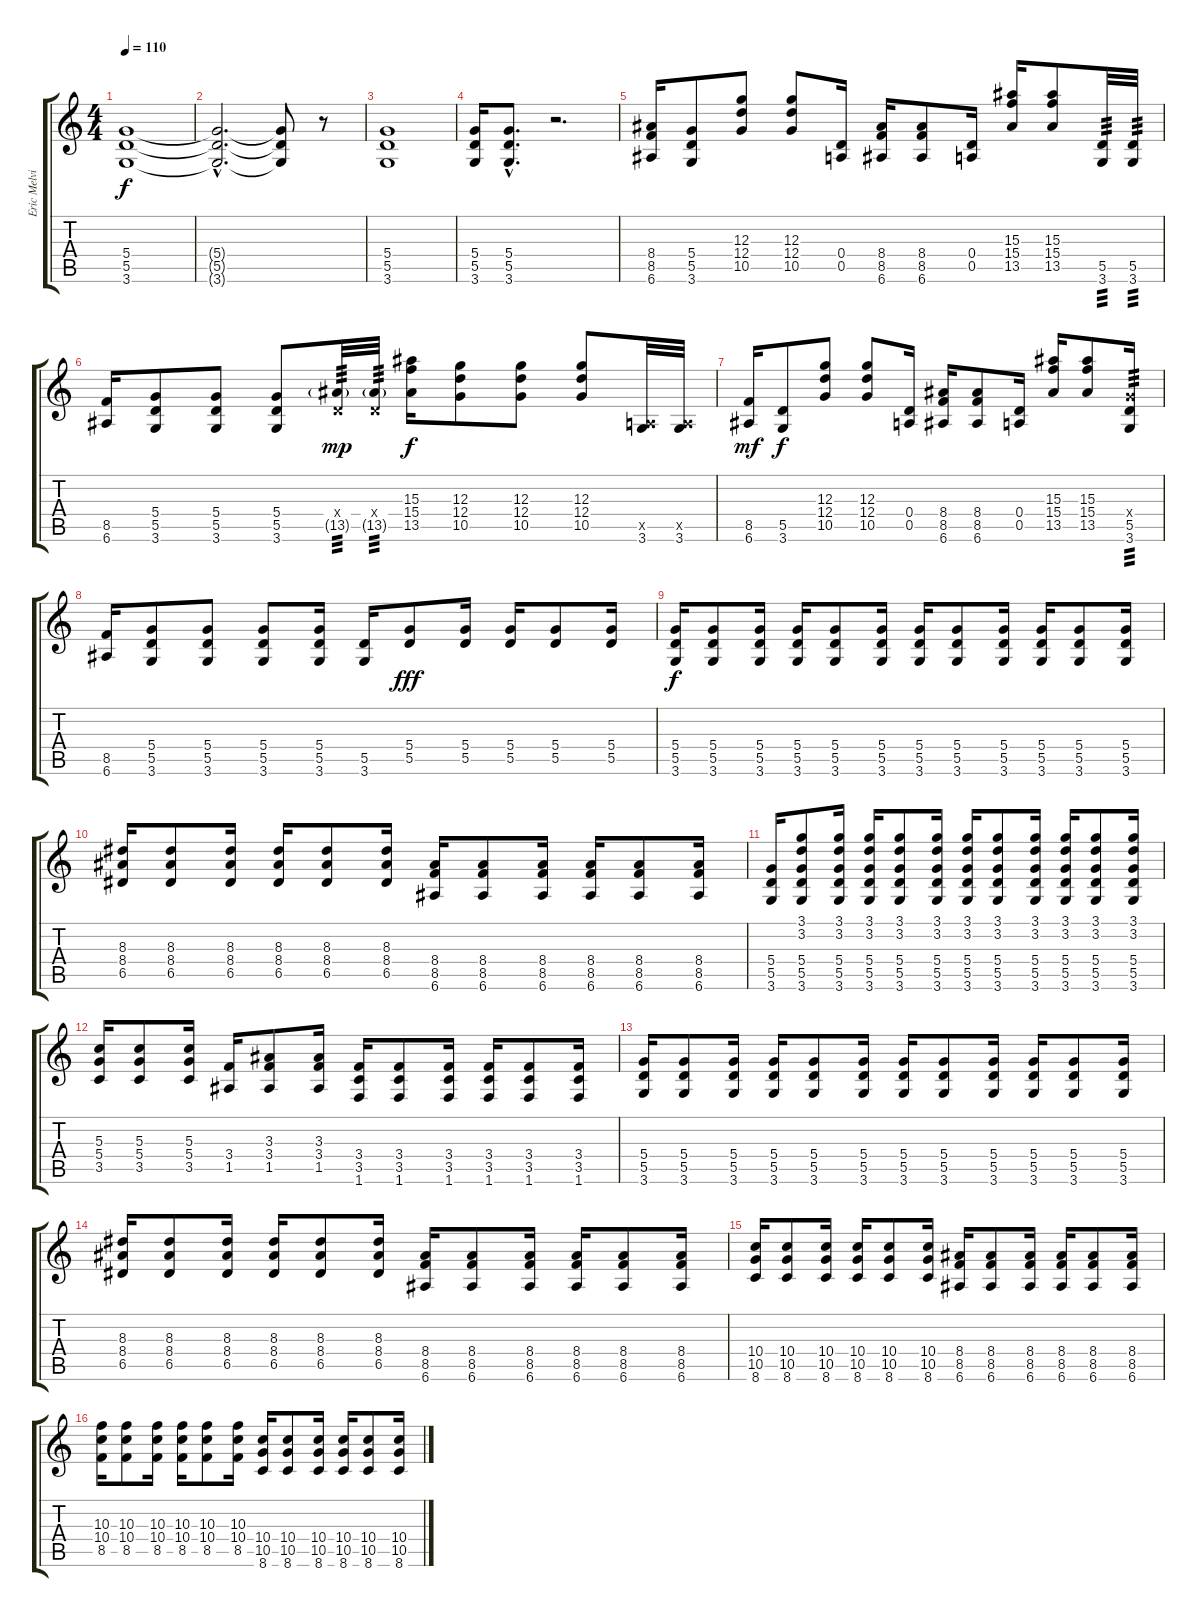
\track ("Eric Melvin - Guitar" "Eric Melvi") {instrument distortionguitar}
\staff {score tabs}
\tuning (E4 B3 G3 D3 A2 E2) {hide}
\ts (4 4)
\tempo 110
\clef g2
\ks c
(5.4 5.5 3.6).1{dy f instrument distortionguitar} |
\section ("" "")
(5.4{hac t} 5.5{hac t} 3.6{hac t}).2{d} (5.4{t} 5.5{t} 3.6{t}).8 r.8 |
(5.4 5.5 3.6).1 |
(5.4 5.5 3.6).16 (5.4{hac} 5.5{hac} 3.6{hac}).8{d} r.2{d} |
(8.4 8.5 6.6).16 (5.4 5.5 3.6).8 (12.3 12.4 10.5).8 (12.3 12.4 10.5).8 (0.4 0.5).16 (8.4 8.5 6.6).16 (8.4 8.5 6.6).8 (0.4 0.5).16 (15.3 15.4 13.5).16 (15.3 15.4 13.5).8 (5.5 3.6).32{tp 3} (5.5 3.6).32{tp 3} |
(8.5 6.6).16 (5.4 5.5 3.6).8 (5.4 5.5 3.6).8 (5.4 5.5 3.6).8 (0.4{x} 13.5{g}).32{tp 3 dy mp} (0.4{x} 13.5{g}).32{tp 3} (15.3 15.4 13.5).16{dy f} (12.3 12.4 10.5).8 (12.3 12.4 10.5).8 (12.3 12.4 10.5).8 (0.5{x} 3.6).32 (0.5{x} 3.6).32 |
(8.5 6.6).16{dy mf} (5.5 3.6).8{dy f} (12.3 12.4 10.5).8 (12.3 12.4 10.5).8 (0.4 0.5).16 (8.4 8.5 6.6).16 (8.4 8.5 6.6).8 (0.4 0.5).16 (15.3 15.4 13.5).16 (15.3 15.4 13.5).8 (5.4{x} 5.5 3.6).16{tp 3} |
(8.5 6.6).16 (5.4 5.5 3.6).8 (5.4 5.5 3.6).8 (5.4 5.5 3.6).8 (5.4 5.5 3.6).16 (5.5 3.6).16 (5.4 5.5).8{dy fff} (5.4 5.5).16 (5.4 5.5).16 (5.4 5.5).8 (5.4 5.5).16 |
(5.4 5.5 3.6).16{dy f} (5.4 5.5 3.6).8 (5.4 5.5 3.6).16 (5.4 5.5 3.6).16 (5.4 5.5 3.6).8 (5.4 5.5 3.6).16 (5.4 5.5 3.6).16 (5.4 5.5 3.6).8 (5.4 5.5 3.6).16 (5.4 5.5 3.6).16 (5.4 5.5 3.6).8 (5.4 5.5 3.6).16 |
(8.3 8.4 6.5).16 (8.3 8.4 6.5).8 (8.3 8.4 6.5).16 (8.3 8.4 6.5).16 (8.3 8.4 6.5).8 (8.3 8.4 6.5).16 (8.4 8.5 6.6).16 (8.4 8.5 6.6).8 (8.4 8.5 6.6).16 (8.4 8.5 6.6).16 (8.4 8.5 6.6).8 (8.4 8.5 6.6).16 |
(5.4 5.5 3.6).16 (3.1 3.2 5.4 5.5 3.6).8 (3.1 3.2 5.4 5.5 3.6).16 (3.1 3.2 5.4 5.5 3.6).16 (3.1 3.2 5.4 5.5 3.6).8 (3.1 3.2 5.4 5.5 3.6).16 (3.1 3.2 5.4 5.5 3.6).16 (3.1 3.2 5.4 5.5 3.6).8 (3.1 3.2 5.4 5.5 3.6).16 (3.1 3.2 5.4 5.5 3.6).16 (3.1 3.2 5.4 5.5 3.6).8 (3.1 3.2 5.4 5.5 3.6).16 |
(5.3 5.4 3.5).16 (5.3 5.4 3.5).8 (5.3 5.4 3.5).16 (3.4 1.5).16 (3.3 3.4 1.5).8 (3.3 3.4 1.5).16 (3.4 3.5 1.6).16 (3.4 3.5 1.6).8 (3.4 3.5 1.6).16 (3.4 3.5 1.6).16 (3.4 3.5 1.6).8 (3.4 3.5 1.6).16 |
(5.4 5.5 3.6).16 (5.4 5.5 3.6).8 (5.4 5.5 3.6).16 (5.4 5.5 3.6).16 (5.4 5.5 3.6).8 (5.4 5.5 3.6).16 (5.4 5.5 3.6).16 (5.4 5.5 3.6).8 (5.4 5.5 3.6).16 (5.4 5.5 3.6).16 (5.4 5.5 3.6).8 (5.4 5.5 3.6).16 |
(8.3 8.4 6.5).16 (8.3 8.4 6.5).8 (8.3 8.4 6.5).16 (8.3 8.4 6.5).16 (8.3 8.4 6.5).8 (8.3 8.4 6.5).16 (8.4 8.5 6.6).16 (8.4 8.5 6.6).8 (8.4 8.5 6.6).16 (8.4 8.5 6.6).16 (8.4 8.5 6.6).8 (8.4 8.5 6.6).16 |
(10.4 10.5 8.6).16 (10.4 10.5 8.6).8 (10.4 10.5 8.6).16 (10.4 10.5 8.6).16 (10.4 10.5 8.6).8 (10.4 10.5 8.6).16 (8.4 8.5 6.6).16 (8.4 8.5 6.6).8 (8.4 8.5 6.6).16 (8.4 8.5 6.6).16 (8.4 8.5 6.6).8 (8.4 8.5 6.6).16 |
(10.3 10.4 8.5).16 (10.3 10.4 8.5).8 (10.3 10.4 8.5).16 (10.3 10.4 8.5).16 (10.3 10.4 8.5).8 (10.3 10.4 8.5).16 (10.4 10.5 8.6).16 (10.4 10.5 8.6).8 (10.4 10.5 8.6).16 (10.4 10.5 8.6).16 (10.4 10.5 8.6).8 (10.4 10.5 8.6).16
